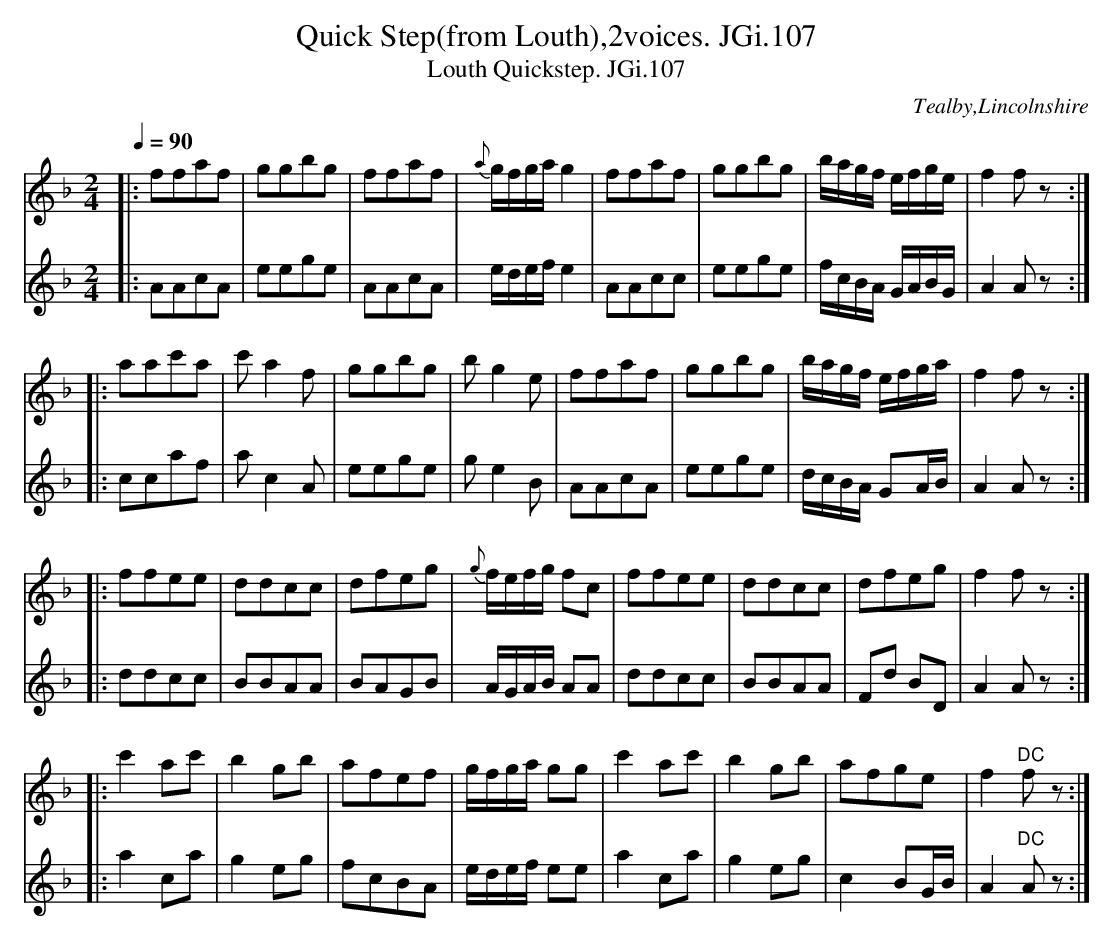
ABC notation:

X:1
T:Quick Step(from Louth),2voices. JGi.107
T:Louth Quickstep. JGi.107
L:1/8
M:2/4
O:Tealby,Lincolnshire
Q:1/4=90
K:F
[V:1]|:ffaf|ggbg|ffaf|{a}g/f/g/a/ g2|ffaf|ggbg|b/a/g/f/ e/f/g/e/|f2fz:|
[V:2]|:AAcA|eege|AAcA|e/d/e/f/ e2|AAcc|eege|f/c/B/A/ G/A/B/G/|A2Az:|
[V:1]|:aac'a|c'a2f|ggbg|bg2e|ffaf|ggbg|b/a/g/f/ e/f/g/a/|f2fz:|
[V:2]|:ccaf|ac2A|eege|ge2B|AAcA|eege|d/2c/2B/2A/2 GA/2B/2|A2Az:|
[V:1]|:ffee|ddcc|dfeg|{g}f/e/f/g/ fc|ffee|ddcc|dfeg|f2fz:|
[V:2]|:ddcc|BBAA|BAGB|A/G/A/B/ AA|ddcc|BBAA|Fd BD|A2Az:|
[V:1]|:c'2ac'|b2gb|afef|g/f/g/a/ gg|c'2ac'|b2gb|afge|f2"DC"fz:|
[V:2]|:a2ca|g2eg|fcBA|e/d/e/f/ ee|a2ca|g2eg|c2BG/B/|A2"DC"Az:|
